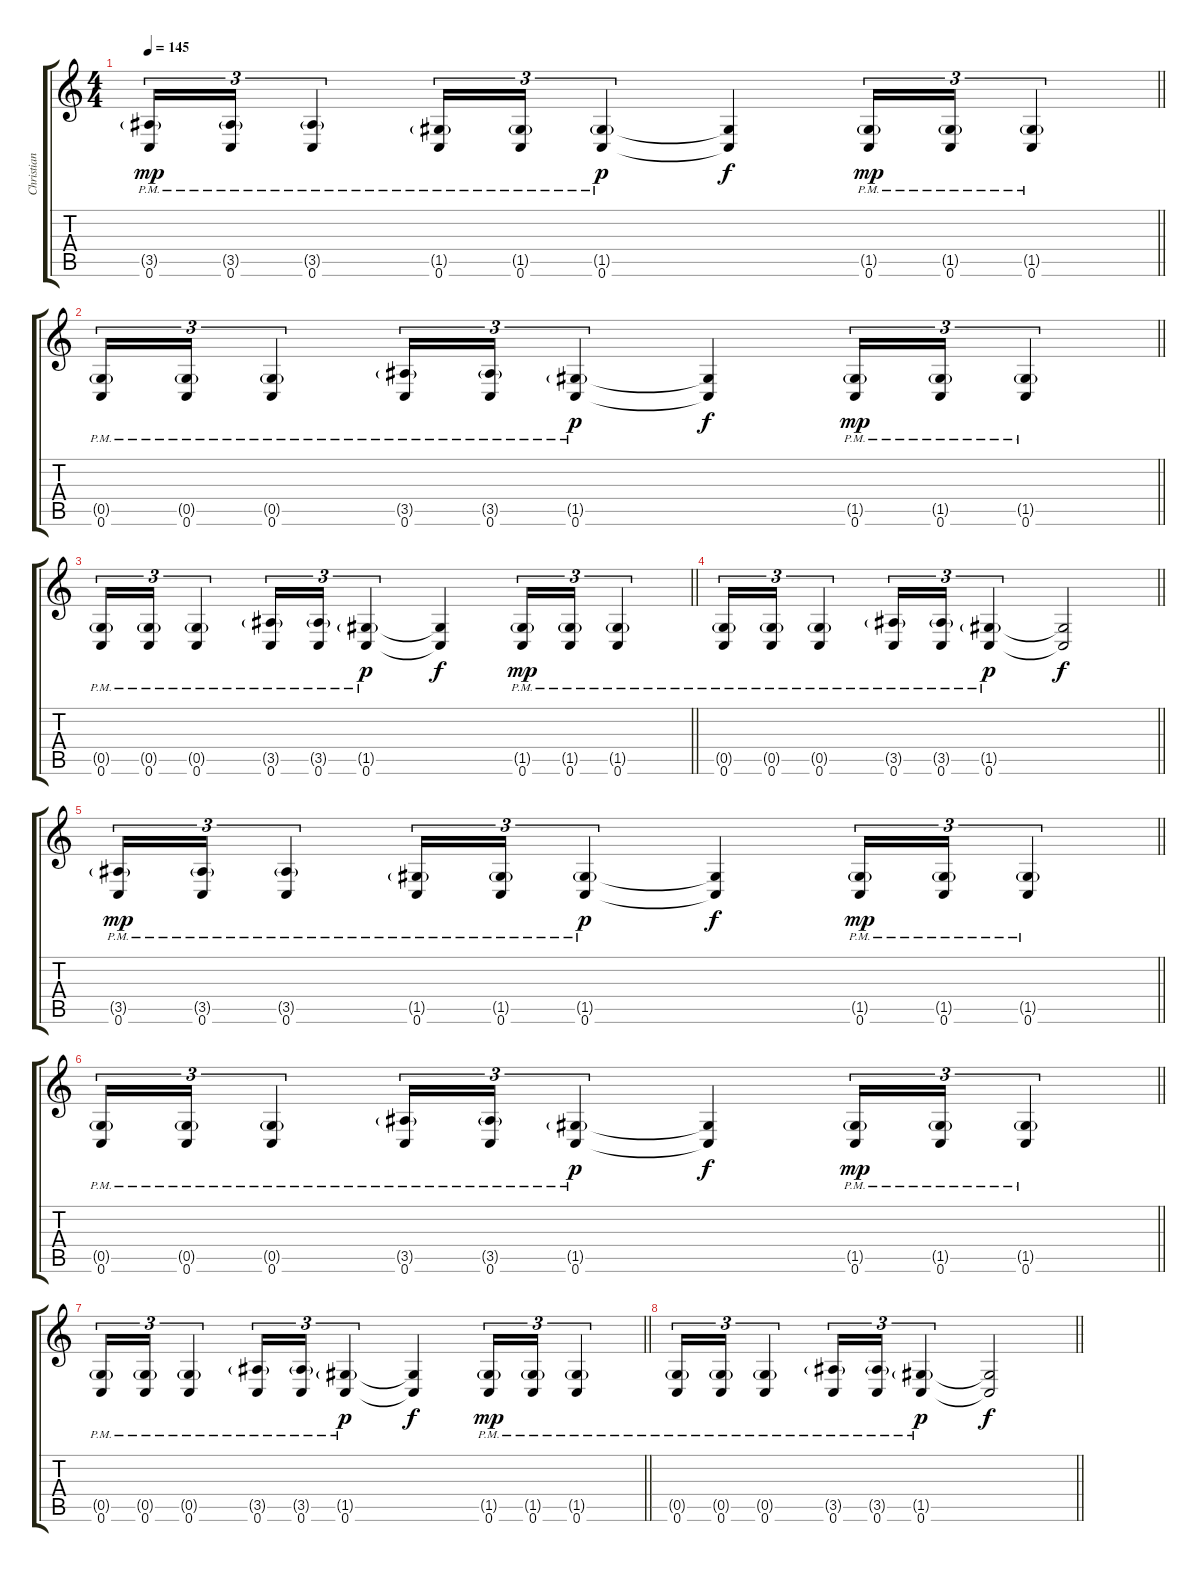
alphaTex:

\track ("Christian Andreu" "Christian ") {instrument overdrivenguitar}
\staff {score tabs}
\tuning (D4 A3 F3 C3 G2 C2) {hide}
\ts (4 4)
\tempo 145
\clef g2
\barLineRight lightlight
\ks c
(3.5{g} 0.6{pm}).16{tu (3 2) dy mp volume 7} (3.5{g} 0.6{pm}).16{tu (3 2)} (3.5{g} 0.6{pm}).4{tu (3 2)} (1.5{g} 0.6{pm}).16{tu (3 2)} (1.5{g} 0.6{pm}).16{tu (3 2)} (1.5{g} 0.6{pm}).4{tu (3 2) dy p} (1.5{t} 0.6{t}).4{dy f} (1.5{g} 0.6{pm}).16{tu (3 2) dy mp} (1.5{g} 0.6{pm}).16{tu (3 2)} (1.5{g} 0.6{pm}).4{tu (3 2)} |
\barLineRight lightlight
(0.5{g} 0.6{pm}).16{tu (3 2)} (0.5{g} 0.6{pm}).16{tu (3 2)} (0.5{g} 0.6{pm}).4{tu (3 2)} (3.5{g} 0.6{pm}).16{tu (3 2)} (3.5{g} 0.6{pm}).16{tu (3 2)} (1.5{g} 0.6{pm}).4{tu (3 2) dy p} (1.5{t} 0.6{t}).4{dy f} (1.5{g} 0.6{pm}).16{tu (3 2) dy mp} (1.5{g} 0.6{pm}).16{tu (3 2)} (1.5{g} 0.6{pm}).4{tu (3 2)} |
\barLineRight lightlight
(0.5{g} 0.6{pm}).16{tu (3 2)} (0.5{g} 0.6{pm}).16{tu (3 2)} (0.5{g} 0.6{pm}).4{tu (3 2)} (3.5{g} 0.6{pm}).16{tu (3 2)} (3.5{g} 0.6{pm}).16{tu (3 2)} (1.5{g} 0.6{pm}).4{tu (3 2) dy p} (1.5{t} 0.6{t}).4{dy f} (1.5{g} 0.6{pm}).16{tu (3 2) dy mp} (1.5{g} 0.6{pm}).16{tu (3 2)} (1.5{g} 0.6{pm}).4{tu (3 2)} |
\barLineRight lightlight
(0.5{g} 0.6{pm}).16{tu (3 2)} (0.5{g} 0.6{pm}).16{tu (3 2)} (0.5{g} 0.6{pm}).4{tu (3 2)} (3.5{g} 0.6{pm}).16{tu (3 2)} (3.5{g} 0.6{pm}).16{tu (3 2)} (1.5{g} 0.6{pm}).4{tu (3 2) dy p} (1.5{t} 0.6{t}).2{dy f} |
\barLineRight lightlight
(3.5{g} 0.6{pm}).16{tu (3 2) dy mp volume 6} (3.5{g} 0.6{pm}).16{tu (3 2)} (3.5{g} 0.6{pm}).4{tu (3 2)} (1.5{g} 0.6{pm}).16{tu (3 2)} (1.5{g} 0.6{pm}).16{tu (3 2)} (1.5{g} 0.6{pm}).4{tu (3 2) dy p} (1.5{t} 0.6{t}).4{dy f} (1.5{g} 0.6{pm}).16{tu (3 2) dy mp} (1.5{g} 0.6{pm}).16{tu (3 2)} (1.5{g} 0.6{pm}).4{tu (3 2)} |
\barLineRight lightlight
(0.5{g} 0.6{pm}).16{tu (3 2)} (0.5{g} 0.6{pm}).16{tu (3 2)} (0.5{g} 0.6{pm}).4{tu (3 2)} (3.5{g} 0.6{pm}).16{tu (3 2)} (3.5{g} 0.6{pm}).16{tu (3 2)} (1.5{g} 0.6{pm}).4{tu (3 2) dy p} (1.5{t} 0.6{t}).4{dy f} (1.5{g} 0.6{pm}).16{tu (3 2) dy mp} (1.5{g} 0.6{pm}).16{tu (3 2)} (1.5{g} 0.6{pm}).4{tu (3 2)} |
\barLineRight lightlight
(0.5{g} 0.6{pm}).16{tu (3 2)} (0.5{g} 0.6{pm}).16{tu (3 2)} (0.5{g} 0.6{pm}).4{tu (3 2)} (3.5{g} 0.6{pm}).16{tu (3 2)} (3.5{g} 0.6{pm}).16{tu (3 2)} (1.5{g} 0.6{pm}).4{tu (3 2) dy p} (1.5{t} 0.6{t}).4{dy f} (1.5{g} 0.6{pm}).16{tu (3 2) dy mp} (1.5{g} 0.6{pm}).16{tu (3 2)} (1.5{g} 0.6{pm}).4{tu (3 2)} |
\barLineRight lightlight
(0.5{g} 0.6{pm}).16{tu (3 2)} (0.5{g} 0.6{pm}).16{tu (3 2)} (0.5{g} 0.6{pm}).4{tu (3 2)} (3.5{g} 0.6{pm}).16{tu (3 2)} (3.5{g} 0.6{pm}).16{tu (3 2)} (1.5{g} 0.6{pm}).4{tu (3 2) dy p} (1.5{t} 0.6{t}).2{dy f}
